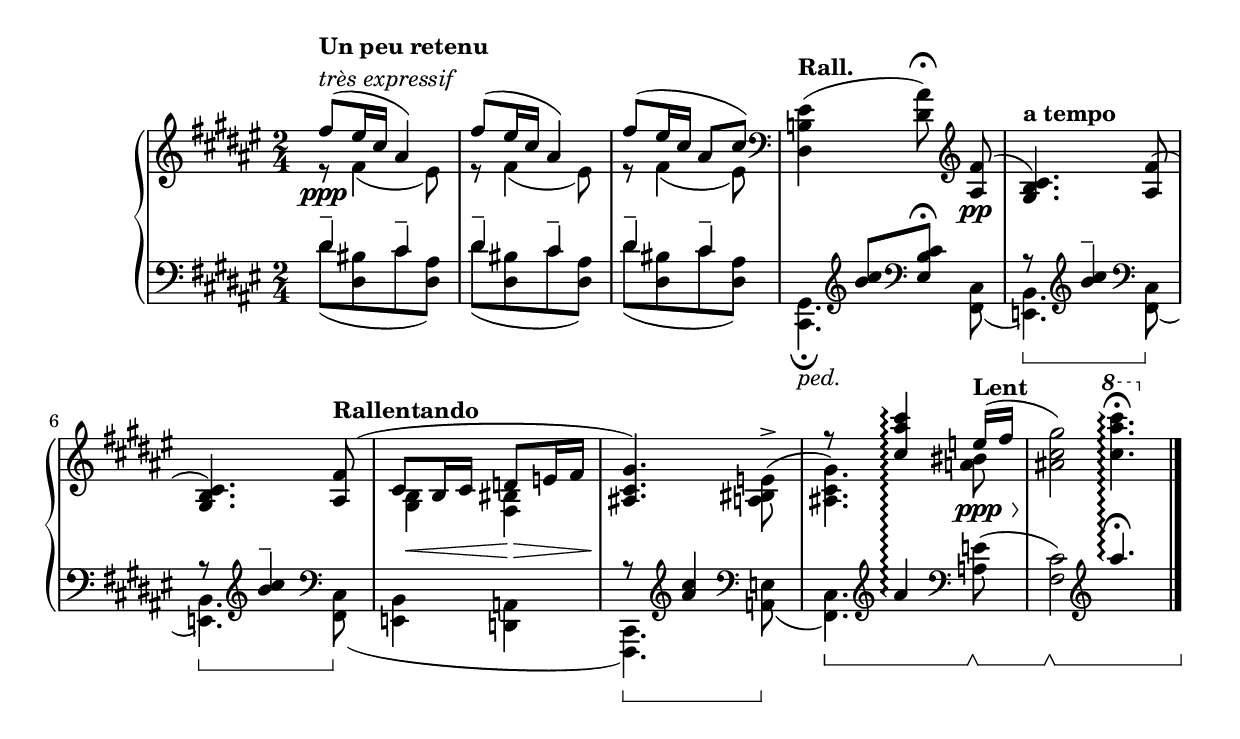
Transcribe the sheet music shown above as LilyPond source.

\version "2.11.32"
\include "english.ly"

\new PianoStaff <<
   \set PianoStaff.connectArpeggios = ##t
   \new Staff {
      \time 2/4
      \key fs \major
      <<
         \new Voice {
            \voiceOne
            fs''8 ( 
            ^ \markup \column { 
               \line \bold { Un peu retenu  }
               \line \italic { très expressif } }
            es''16
            cs''16
            as'4 )
            |
            fs''8 (
            es''16
            cs''16
            as'4 )
            |
            fs''8 (
            es''16
            cs''16
            as'8
            cs''8 )
            |
         }
         \new Voice {
            \voiceTwo
            r8 \ppp
            fs'4 (
            es'8 )
            |
            r8
            fs'4 (
            es'8 )
            |
            r8
            fs'4 (
            es'8 )
            |
         }
      >>
      \clef bass
      <ds b! es'>4 (
      ^ \markup \bold { Rall. }
      \once \override Script #'padding = #2
      <ds' as'>8 ) \fermata
      \noBeam
      \clef treble
      \slurUp
      <as fs'>8 ( \pp
      |
      <gs b cs'>4. )
      ^ \markup \bold { a tempo }
      \slurUp
      <as fs'>8 (
      |
      <gs b cs'>4. )
      <<
         \new Voice {
            \voiceOne
            <as fs'>8 (
            ^ \markup \bold { Rallentando }
            |
            cs'8
            b16
            cs'16
            d'8
            e'16
            fs'16
            |
            <as! cs' gs'>4. )
            s8
            |
            r8
            <cs'' as'' cs'''>4 \arpeggio
            e''16 (
            ^ \markup \bold { Lent }
            fs''16
            |
            \stemDown
            <as'! cs'' gs''>2 )
            |
         }
         \new Voice {
            \voiceTwo
            s8
            |
            <gs b>4 \<
            <fs bs>4 \>
            |
            s4. \!
            \slurUp
            \once \override Script #'direction = #up
            <a bs e'>8 ( \accent 
            |
            <as! cs' gs'>4. )
            <a' bs'>8 \ppp \>
            |
            s8 \!
            \stemDown
            \once \override Script #'direction = #up
            #(set-octavation 1)
            % \once \override Arpeggio #'extra-offset = #'(-0.25 . 0)
            <cs''' as''' cs''''>4. \arpeggio \fermata
            #(set-octavation 0)
            \bar "|."   
         }
      >>
   }
   \new Staff <<
      \set Staff.pedalSustainStyle = #'bracket
      \key fs \major
      \clef bass
      \new Voice {
         \voiceOne
         ds'4 \tenuto
         cs'4 \tenuto
         |
         ds'4 \tenuto
         cs'4 \tenuto
         |
         ds'4 \tenuto
         cs'4 \tenuto
         |
         s8
         \clef treble
         <b' cs''>8 [
         \clef bass
         <es b cs'>8 \fermata ]
         s8
         |
         r8
         \clef treble
         <b' cs''>4 \tenuto
         s8
         |
         r8
         \clef treble
         <b' cs''>4 \tenuto
         s8
         |
         s2
         |
         r8
         \clef treble
         <as' cs''>4
         \clef bass
         s8
         |
         s8
         \clef treble
         <as'>4 \arpeggio
         \clef bass
         s8
         |
         s8
         \clef treble
         <as''>4. \arpeggio \fermata
         |
      }
      \new Voice {
         \voiceTwo
         ds'8 [ (
         < ds bs >8
         cs'8
         < ds as >8 ] )
         |
         ds'8 [ (
         < ds bs >8
         cs'8
         < ds as >8 ] )
         |
         ds'8 [ (
         < ds bs >8
         cs'8
         < ds as >8 ] )
         |
         \once \override Script #'outside-staff-priority = #100
         \once \override TextScript #'outside-staff-priority = #500
         <cs, gs,>4. \fermata
         _ \markup \italic { ped. }
         <fs, cs>8 (
         |
         <e, b,>4. ) \sustainDown
         \clef bass
         <fs, cs>8 ( \sustainUp
         |
         <e, b,>4. ) \sustainDown
         \clef bass
         <fs, cs>8 ( \sustainUp
         |
         <e, b,>4
         <d, a,>4
         |
         <fs,, cs,>4. ) \sustainDown
         <a, e>8 ( \sustainUp
         |
         <fs, cs>4. ) \sustainDown
         \slurUp
         <a e'>8 ( \sustainUp \sustainDown
         |
         <fs cs'>2 ) \sustainUp \sustainDown
         |
      }
   >>
>>
